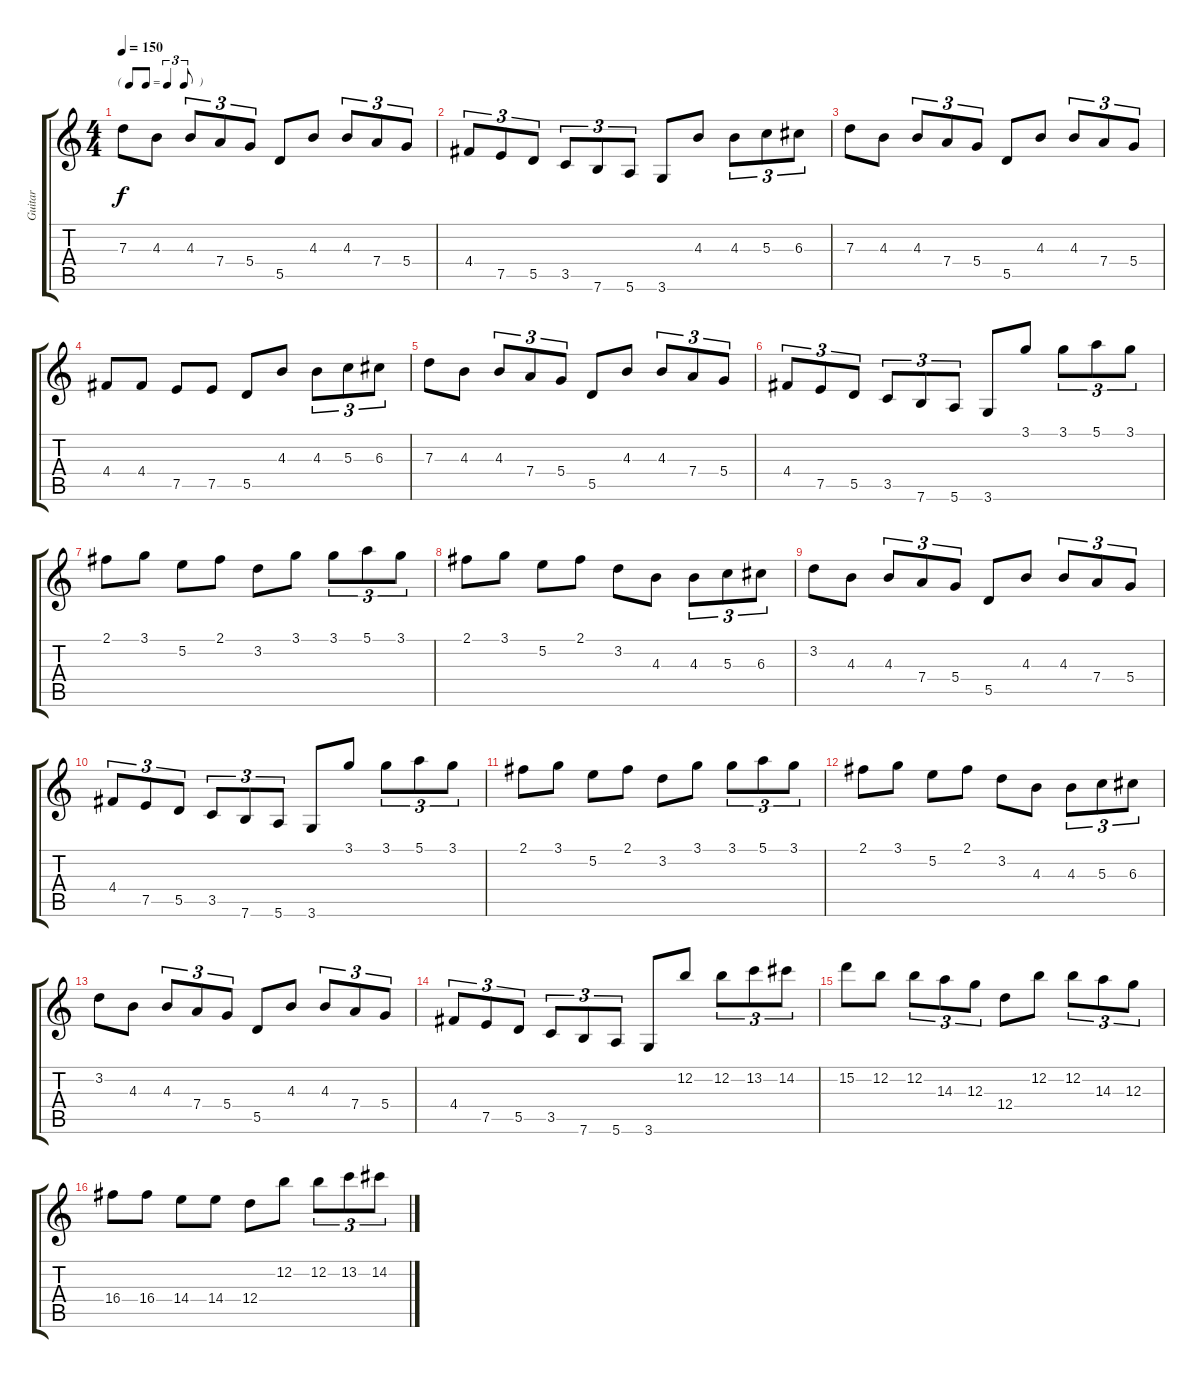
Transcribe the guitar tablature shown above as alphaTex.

\track ("Guitar" "Guitar") {instrument electricguitarjazz}
\staff {score tabs}
\tuning (E4 B3 G3 D3 A2 E2) {hide}
\ts (4 4)
\tf triplet8th
\tempo 150
\clef g2
\ks c
7.3.8{dy f} 4.3.8 4.3.8{tu (3 2)} 7.4.8{tu (3 2)} 5.4.8{tu (3 2)} 5.5.8 4.3.8 4.3.8{tu (3 2)} 7.4.8{tu (3 2)} 5.4.8{tu (3 2)} |
4.4.8{tu (3 2)} 7.5.8{tu (3 2)} 5.5.8{tu (3 2)} 3.5.8{tu (3 2)} 7.6.8{tu (3 2)} 5.6.8{tu (3 2)} 3.6.8 4.3.8 4.3.8{tu (3 2)} 5.3.8{tu (3 2)} 6.3.8{tu (3 2)} |
7.3.8 4.3.8 4.3.8{tu (3 2)} 7.4.8{tu (3 2)} 5.4.8{tu (3 2)} 5.5.8 4.3.8 4.3.8{tu (3 2)} 7.4.8{tu (3 2)} 5.4.8{tu (3 2)} |
4.4.8 4.4.8 7.5.8 7.5.8 5.5.8 4.3.8 4.3.8{tu (3 2)} 5.3.8{tu (3 2)} 6.3.8{tu (3 2)} |
7.3.8 4.3.8 4.3.8{tu (3 2)} 7.4.8{tu (3 2)} 5.4.8{tu (3 2)} 5.5.8 4.3.8 4.3.8{tu (3 2)} 7.4.8{tu (3 2)} 5.4.8{tu (3 2)} |
4.4.8{tu (3 2)} 7.5.8{tu (3 2)} 5.5.8{tu (3 2)} 3.5.8{tu (3 2)} 7.6.8{tu (3 2)} 5.6.8{tu (3 2)} 3.6.8 3.1.8 3.1.8{tu (3 2)} 5.1.8{tu (3 2)} 3.1.8{tu (3 2)} |
2.1.8 3.1.8 5.2.8 2.1.8 3.2.8 3.1.8 3.1.8{tu (3 2)} 5.1.8{tu (3 2)} 3.1.8{tu (3 2)} |
2.1.8 3.1.8 5.2.8 2.1.8 3.2.8 4.3.8 4.3.8{tu (3 2)} 5.3.8{tu (3 2)} 6.3.8{tu (3 2)} |
3.2.8 4.3.8 4.3.8{tu (3 2)} 7.4.8{tu (3 2)} 5.4.8{tu (3 2)} 5.5.8 4.3.8 4.3.8{tu (3 2)} 7.4.8{tu (3 2)} 5.4.8{tu (3 2)} |
4.4.8{tu (3 2)} 7.5.8{tu (3 2)} 5.5.8{tu (3 2)} 3.5.8{tu (3 2)} 7.6.8{tu (3 2)} 5.6.8{tu (3 2)} 3.6.8 3.1.8 3.1.8{tu (3 2)} 5.1.8{tu (3 2)} 3.1.8{tu (3 2)} |
2.1.8 3.1.8 5.2.8 2.1.8 3.2.8 3.1.8 3.1.8{tu (3 2)} 5.1.8{tu (3 2)} 3.1.8{tu (3 2)} |
2.1.8 3.1.8 5.2.8 2.1.8 3.2.8 4.3.8 4.3.8{tu (3 2)} 5.3.8{tu (3 2)} 6.3.8{tu (3 2)} |
3.2.8 4.3.8 4.3.8{tu (3 2)} 7.4.8{tu (3 2)} 5.4.8{tu (3 2)} 5.5.8 4.3.8 4.3.8{tu (3 2)} 7.4.8{tu (3 2)} 5.4.8{tu (3 2)} |
4.4.8{tu (3 2)} 7.5.8{tu (3 2)} 5.5.8{tu (3 2)} 3.5.8{tu (3 2)} 7.6.8{tu (3 2)} 5.6.8{tu (3 2)} 3.6.8 12.2.8 12.2.8{tu (3 2)} 13.2.8{tu (3 2)} 14.2.8{tu (3 2)} |
15.2.8 12.2.8 12.2.8{tu (3 2)} 14.3.8{tu (3 2)} 12.3.8{tu (3 2)} 12.4.8 12.2.8 12.2.8{tu (3 2)} 14.3.8{tu (3 2)} 12.3.8{tu (3 2)} |
16.4.8 16.4.8 14.4.8 14.4.8 12.4.8 12.2.8 12.2.8{tu (3 2)} 13.2.8{tu (3 2)} 14.2.8{tu (3 2)}
